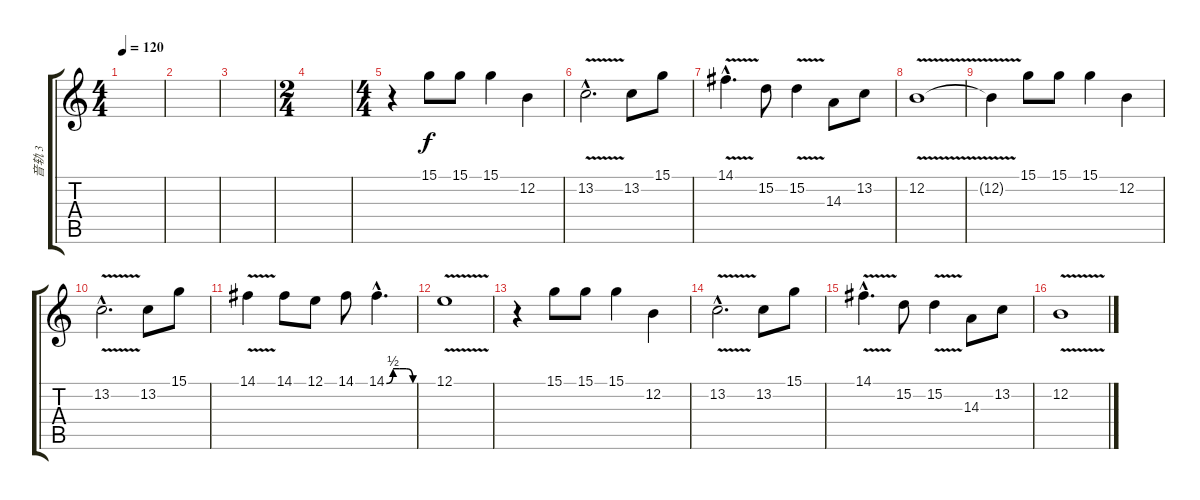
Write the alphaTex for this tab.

\track ("音轨 3" "音轨 3") {instrument voiceoohs}
\staff {score tabs}
\tuning (E4 B3 G3 D3 A2 E2) {hide}
\ts (4 4)
\tempo 120
\clef g2
\ks c
|
|
|
\ts (2 4)
|
\ts (4 4)
r.4 15.1.8 15.1.8 15.1.4 12.2.4 |
13.2{v hac}.2{d} 13.2.8 15.1.8 |
14.1{v hac}.4{d} 15.2.8 15.2{v}.4 14.3.8 13.2.8 |
12.2{v}.1 |
12.2{t}.4 15.1.8 15.1.8 15.1.4 12.2.4 |
13.2{v hac}.2{d} 13.2.8 15.1.8 |
14.1{v}.4 14.1.8 12.1.8 14.1.8 14.1{be (custom 0 0 15 2 30 2 45 2 60 0) hac}.4{d} |
12.1{v}.1 |
r.4 15.1.8 15.1.8 15.1.4 12.2.4 |
13.2{v hac}.2{d} 13.2.8 15.1.8 |
14.1{v hac}.4{d} 15.2.8 15.2{v}.4 14.3.8 13.2.8 |
12.2{v}.1
